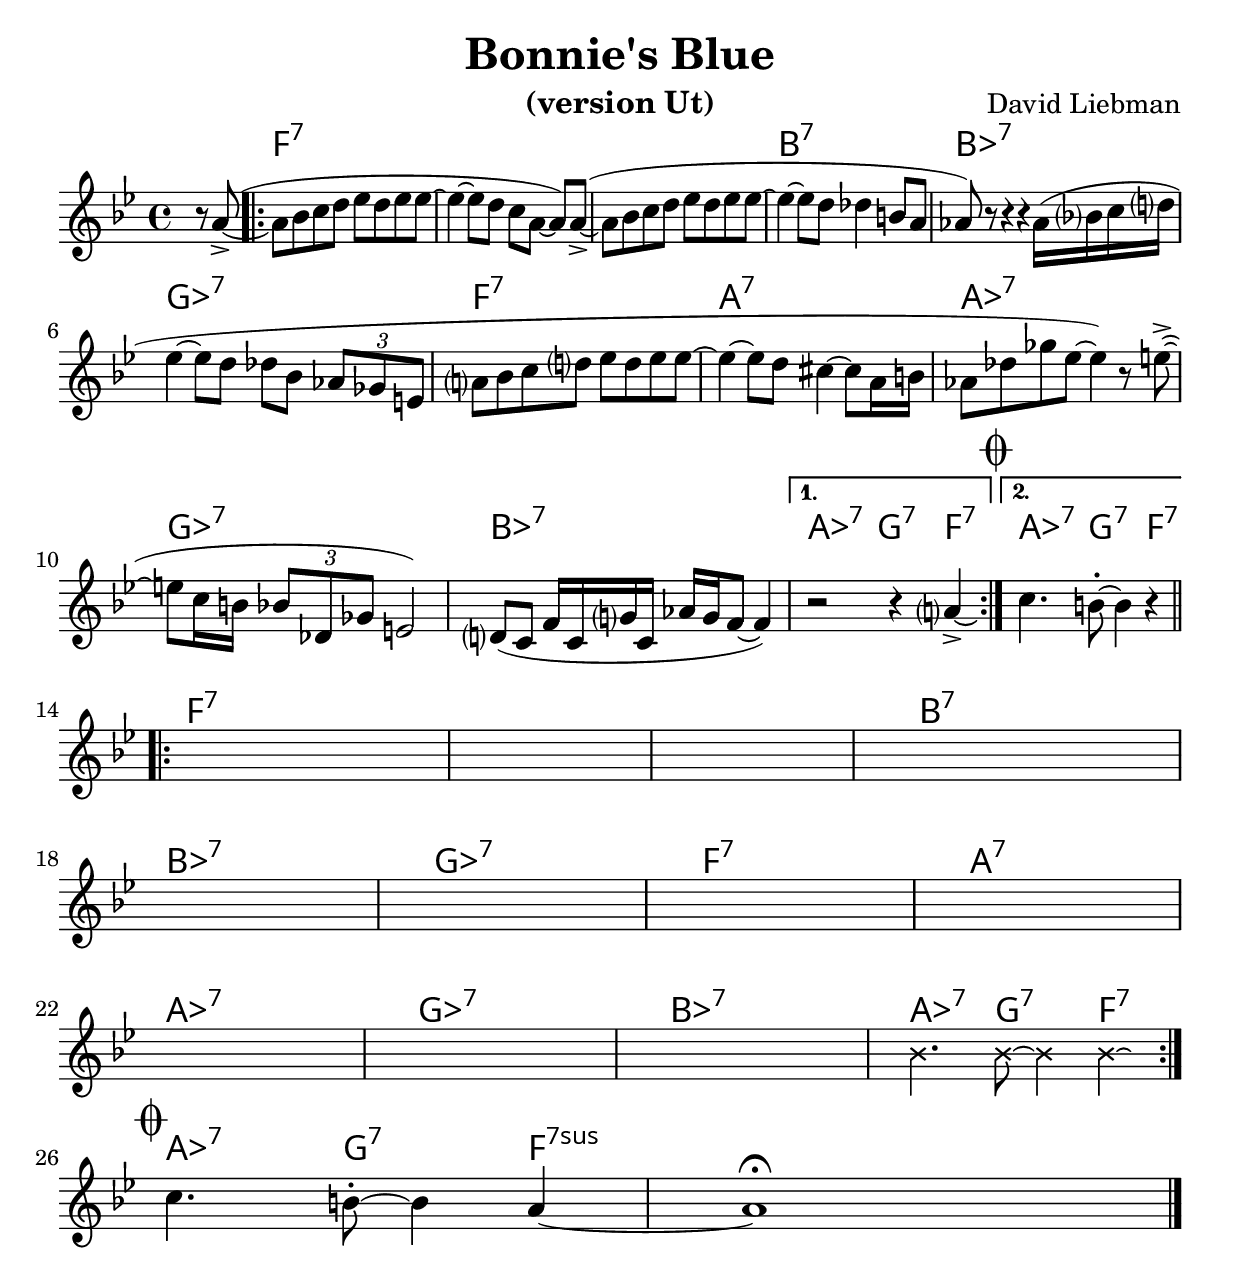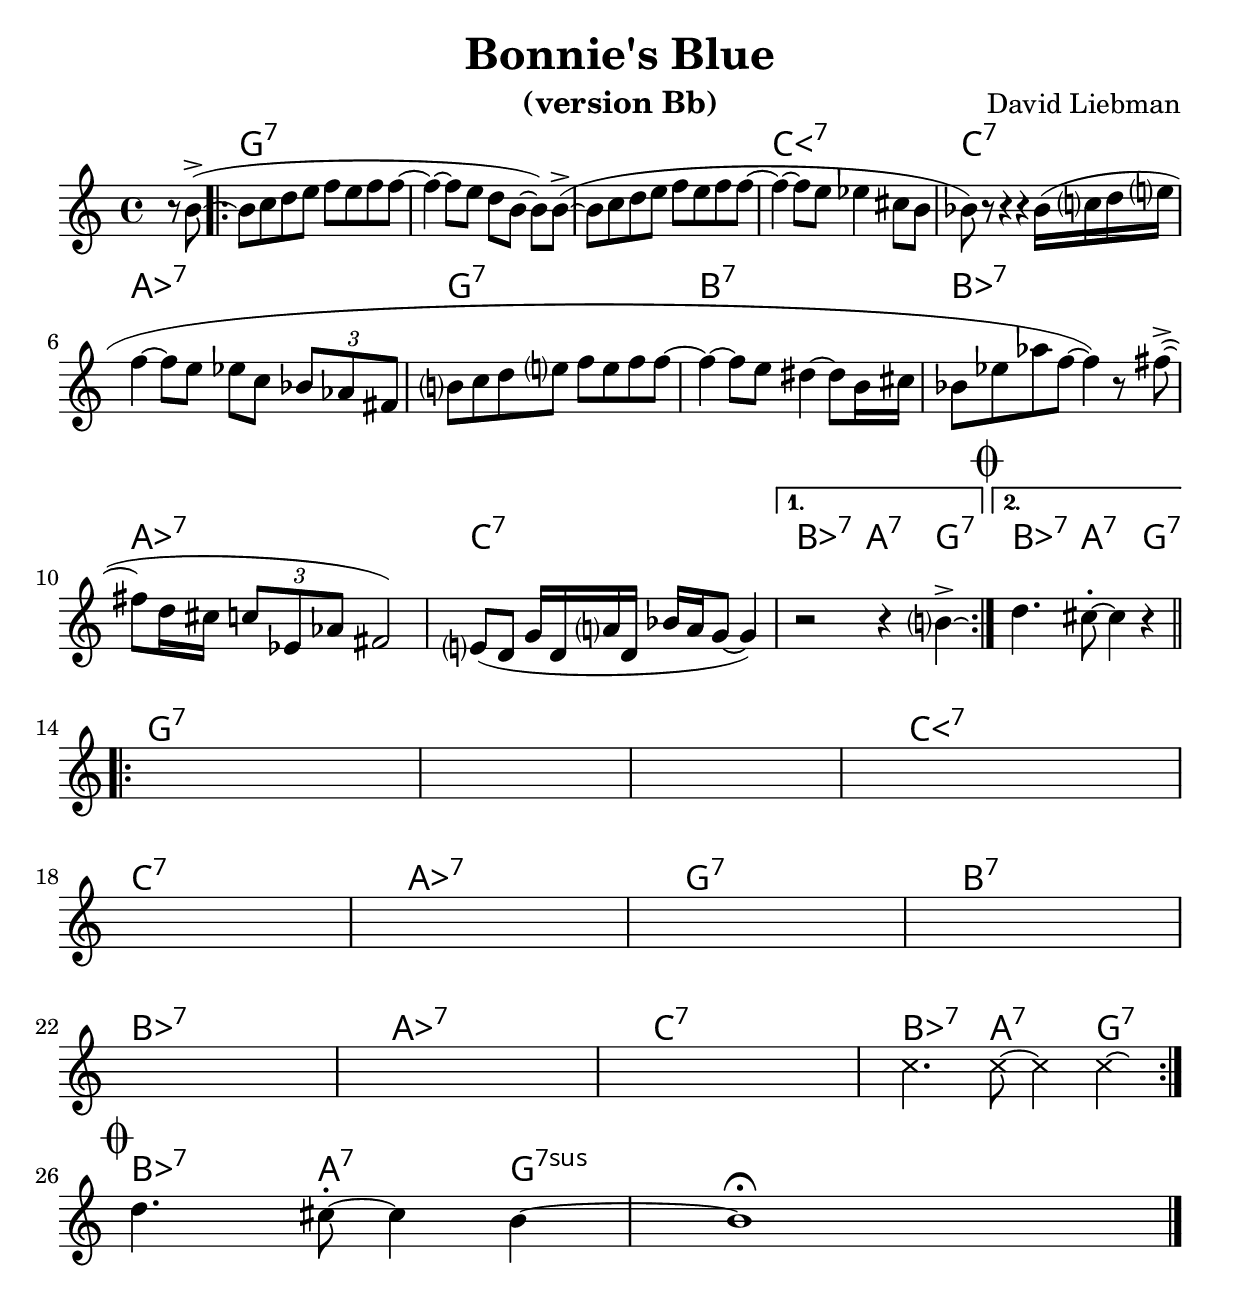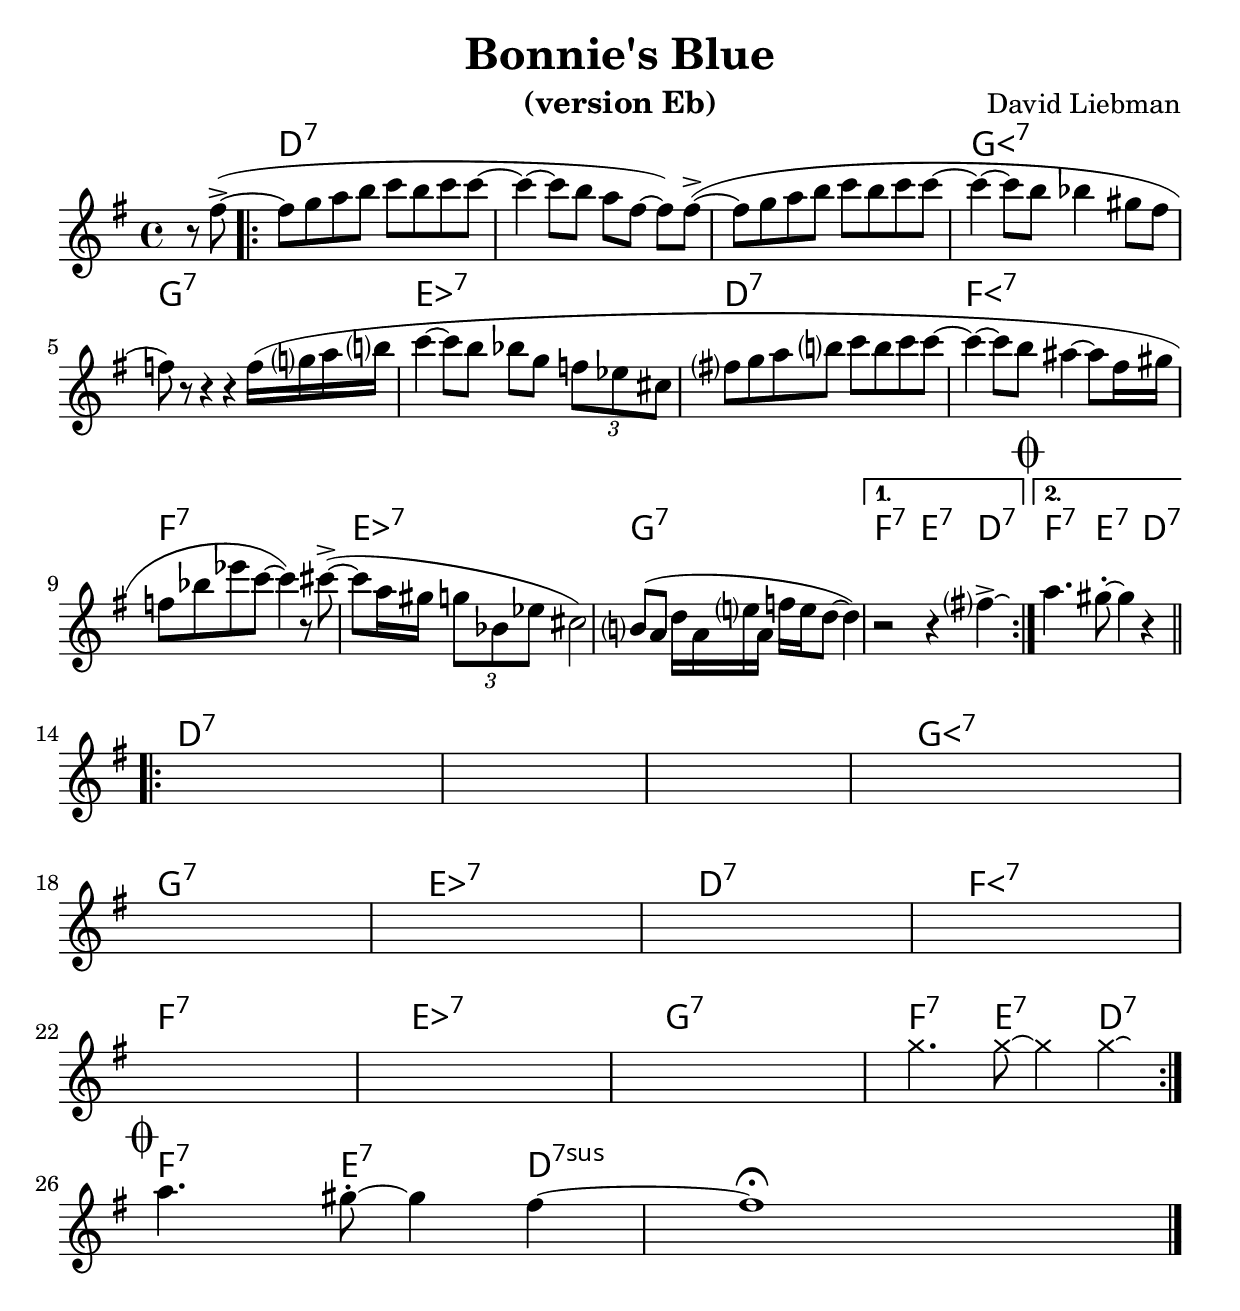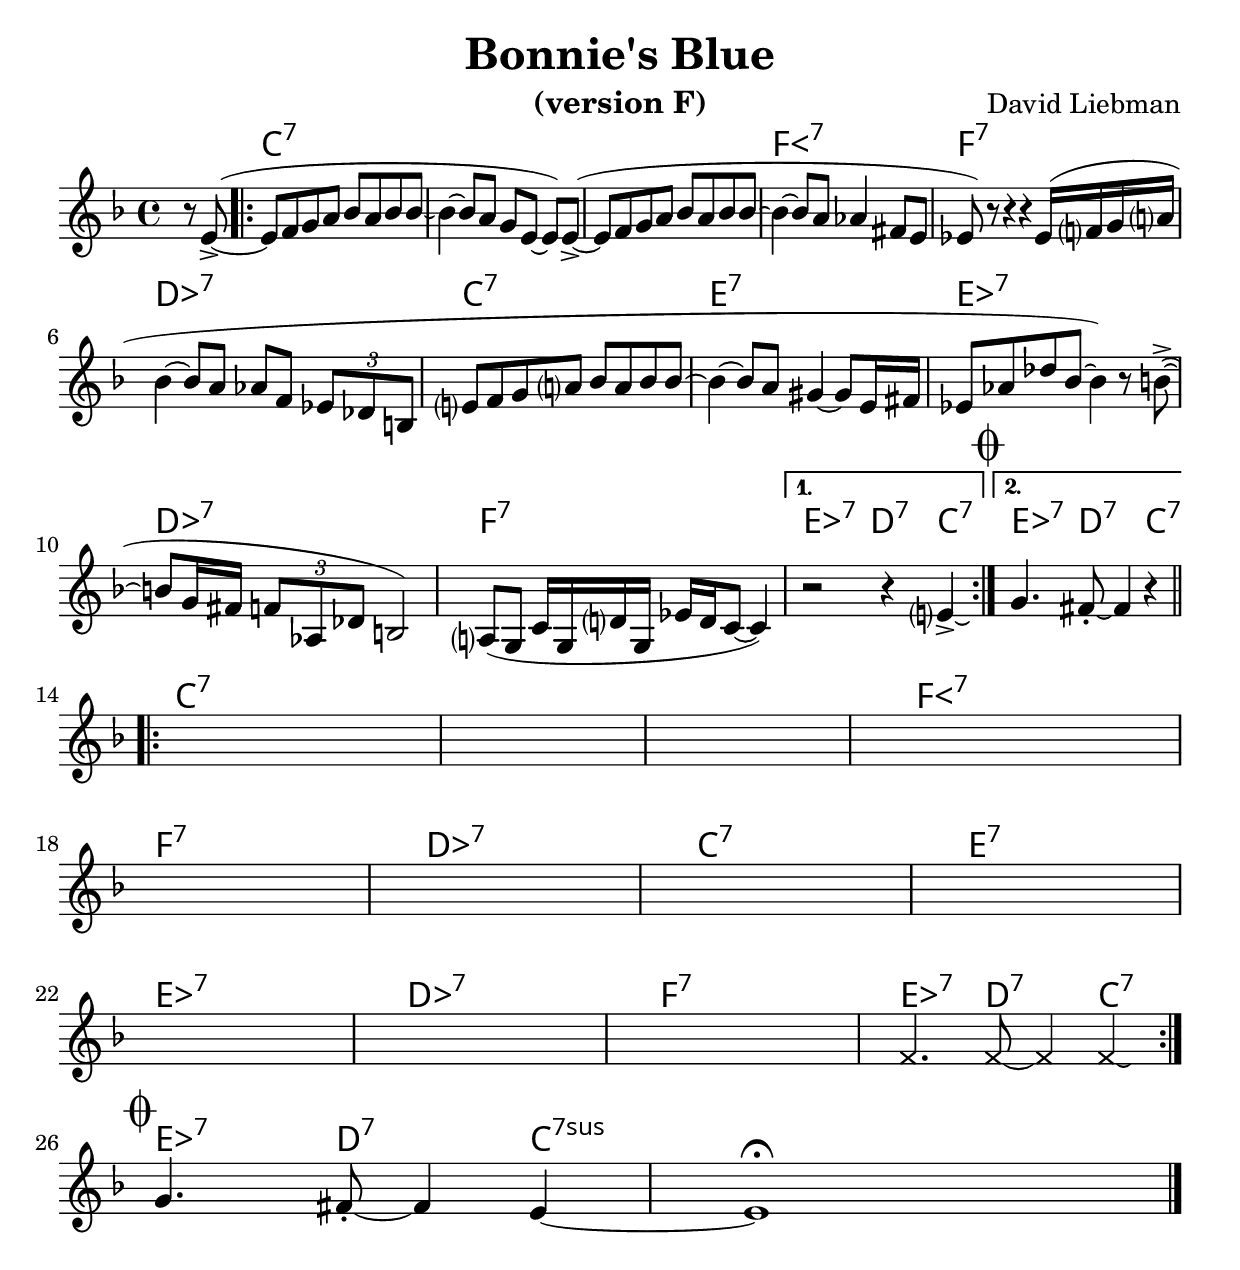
% Created on Sun Mar 14 14:57:14 CET 2010
\version "2.22.0"

#(set-global-staff-size 24)
#(set-default-paper-size "a4")

\include "utils/AccordsJazzDefs.ly"

\paper { indent = 0\cm} 

\header {
	title = "Bonnie's Blue" 
 	composer = "David Liebman"
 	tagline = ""

}


accords = \chords {
	\partial 4 s4
	\repeat volta 2 {
		\repeat percent 3 {f1:7}
		b:7 bes:7 ges:7 f:7 a:7 aes:7 ges:7 bes:7
	}
	\alternative {{aes4.:7 g:7 f4:7}{aes4.:7 g:7 f4:7}}
	\repeat volta 2 {
		\repeat percent 3 {f1:7} b:7 \break
		bes:7 ges:7 f:7 a:7 \break 
		aes:7 ges:7 bes:7 aes4.:7 g:7 f4:7
	}
	aes4.:7 g:7 f4:7sus4
}

theme = \new Staff {
	\time 4/4
	\override Score.MetronomeMark.stencil = ##f
	\tempo 4 = 163 
	%\set Staff.instrumentName = "Bb"
	\set Staff.midiInstrument = "tenor sax"
	\transposition bes,,
	\key bes \major
	\clef treble
	\relative c' {
		\accidentalStyle modern-cautionary
 % Type notes here
 \partial 4 r8 a'~-> (
 \repeat volta 2 {
 a bes c d ees d ees ees~ ees4~ ees8 d c[ a~] a )
 a~-> (a bes c d ees d ees ees~ ees4~ ees8 d des4 b8 a aes) r r4 r
 aes16( bes c d ees4~ ees8 d des bes \tuplet 3/2 {aes ges e}
 a bes c d ees d ees ees~ ees4~ ees8 d cis4~ cis8 a16 b
 aes8 des ges ees~ ees4 ) r8
 e~-> ( e c16 b \tuplet 3/2 {bes8 des, ges} e2 )
 d8 ( c f16 c g' c, aes' g f8~ f4 )
 }
		\alternative {
			{r2 r4 a->\laissezVibrer
			\mark \markup {\musicglyph "scripts.coda" } 
}
			{c4. b8-.~ b4 r \bar "|."}
		}
		\break
		\repeat volta 2 { \bar ".|:-||"
		\repeat unfold 11 {s1}
		\override NoteHead.style = #'cross
		bes4. bes8~ bes4 bes\laissezVibrer
		\revert NoteHead.style
		}
\break
\mark \markup {\musicglyph "scripts.coda" } 
c4. b8-.~ b4 a~ a1-\fermata
\bar "|."
}
}


\include "utils/books.ly"